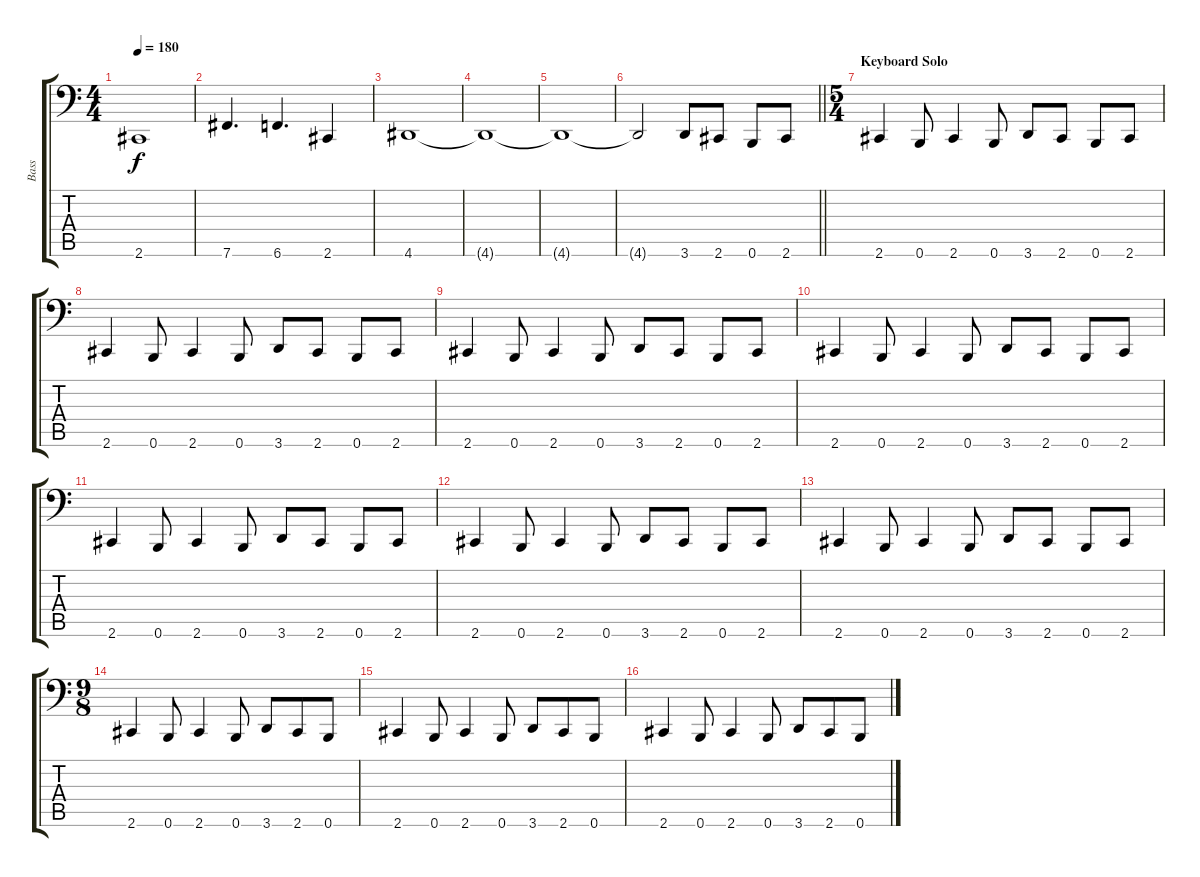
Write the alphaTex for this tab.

\track ("Bass" "Bass") {instrument electricbassfinger}
\staff {score tabs}
\tuning (C3 G2 D2 A1 E1 B0) {hide}
\ts (4 4)
\tempo 180
\clef f4
\ks c
2.6.1{dy f} |
7.6.4{d} 6.6.4{d} 2.6.4 |
4.6.1 |
4.6{t}.1 |
4.6{t}.1 |
\barLineRight lightlight
4.6{t}.2 3.6.8 2.6.8 0.6.8 2.6.8 |
\ts (5 4)
\section ("" "Keyboard Solo")
2.6.4 0.6.8 2.6.4 0.6.8 3.6.8 2.6.8 0.6.8 2.6.8 |
2.6.4 0.6.8 2.6.4 0.6.8 3.6.8 2.6.8 0.6.8 2.6.8 |
2.6.4 0.6.8 2.6.4 0.6.8 3.6.8 2.6.8 0.6.8 2.6.8 |
2.6.4 0.6.8 2.6.4 0.6.8 3.6.8 2.6.8 0.6.8 2.6.8 |
2.6.4 0.6.8 2.6.4 0.6.8 3.6.8 2.6.8 0.6.8 2.6.8 |
2.6.4 0.6.8 2.6.4 0.6.8 3.6.8 2.6.8 0.6.8 2.6.8 |
2.6.4 0.6.8 2.6.4 0.6.8 3.6.8 2.6.8 0.6.8 2.6.8 |
\ts (9 8)
2.6.4 0.6.8 2.6.4 0.6.8 3.6.8 2.6.8 0.6.8 |
2.6.4 0.6.8 2.6.4 0.6.8 3.6.8 2.6.8 0.6.8 |
2.6.4 0.6.8 2.6.4 0.6.8 3.6.8 2.6.8 0.6.8
